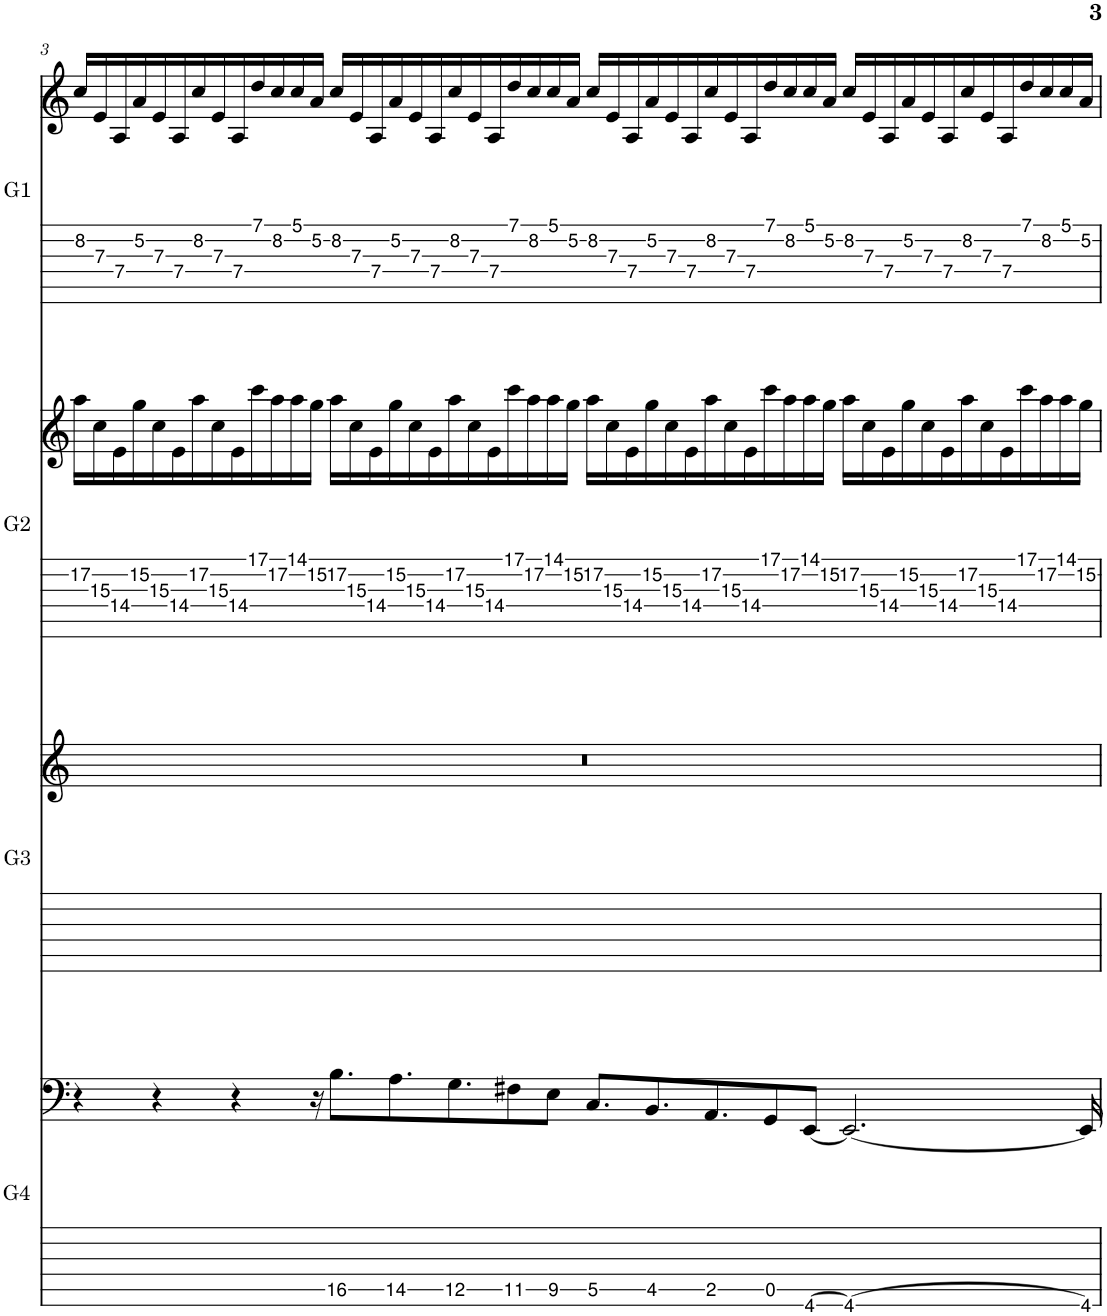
**kern	**kern	**kern	**kern	**kern	**kern	**kern	**kern
*part4	*part4	*part3	*part3	*part2	*part2	*part1	*part1
*staff8	*staff7	*staff6	*staff5	*staff4	*staff3	*staff2	*staff1
*I"G4	*	*I"G3	*	*I"G2	*	*I"G1	*
*I'G4	*	*I'G3	*	*I'G2	*	*I'G1	*
!!LO:PB:g=z
*clefF4	*clefF4	*clefG2	*clefG2	*clefG2	*clefG2	*clefG2	*clefG2
*k[]	*k[]	*k[]	*k[]	*k[]	*k[]	*k[]	*k[]
*M13/4	*M13/4	*M13/4	*M13/4	*M13/4	*M13/4	*M13/4	*M13/4
=3	=3	=3	=3	=3	=3	=3	=3
4r	4r	4%13r	4%13r	16aaLL	16aa\LL	16ccLL	16cc/LL
.	.	.	.	16cc	16cc\	16e	16e/
.	.	.	.	16e	16e\	16A	16A/
.	.	.	.	16gg	16gg\	16a	16a/
4r	4r	.	.	16cc	16cc\	16e	16e/
.	.	.	.	16e	16e\	16A	16A/
.	.	.	.	16aa	16aa\	16cc	16cc/
.	.	.	.	16cc	16cc\	16e	16e/
4r	4r	.	.	16e	16e\	16A	16A/
.	.	.	.	16ccc	16ccc\	16dd	16dd/
.	.	.	.	16aa	16aa\	16cc	16cc/
.	.	.	.	16aa	16aa\	16cc	16cc/
16r	16r	.	.	16gg	16gg\JJ	16a	16a/JJ
8.BL	8.B\L	.	.	16aa	16aa\LL	16cc	16cc/LL
.	.	.	.	16cc	16cc\	16e	16e/
.	.	.	.	16e	16e\	16A	16A/
8.A	8.A\	.	.	16gg	16gg\	16a	16a/
.	.	.	.	16cc	16cc\	16e	16e/
.	.	.	.	16e	16e\	16A	16A/
8.G	8.G\	.	.	16aa	16aa\	16cc	16cc/
.	.	.	.	16cc	16cc\	16e	16e/
.	.	.	.	16e	16e\	16A	16A/
8F#	8F#X\	.	.	16ccc	16ccc\	16dd	16dd/
.	.	.	.	16aa	16aa\	16cc	16cc/
8E	8E\J	.	.	16aa	16aa\	16cc	16cc/
.	.	.	.	16gg	16gg\JJ	16a	16a/JJ
8.C	8.C/L	.	.	16aa	16aa\LL	16cc	16cc/LL
.	.	.	.	16cc	16cc\	16e	16e/
.	.	.	.	16e	16e\	16A	16A/
8.BB	8.BB/	.	.	16gg	16gg\	16a	16a/
.	.	.	.	16cc	16cc\	16e	16e/
.	.	.	.	16e	16e\	16A	16A/
8.AA	8.AA/	.	.	16aa	16aa\	16cc	16cc/
.	.	.	.	16cc	16cc\	16e	16e/
.	.	.	.	16e	16e\	16A	16A/
8GG	8GG/	.	.	16ccc	16ccc\	16dd	16dd/
.	.	.	.	16aa	16aa\	16cc	16cc/
[8EEJ	[8EE/J	.	.	16aa	16aa\	16cc	16cc/
.	.	.	.	16gg	16gg\JJ	16a	16a/JJ
2.EE_	2.EE/_	.	.	16aa	16aa\LL	16cc	16cc/LL
.	.	.	.	16cc	16cc\	16e	16e/
.	.	.	.	16e	16e\	16A	16A/
.	.	.	.	16gg	16gg\	16a	16a/
.	.	.	.	16cc	16cc\	16e	16e/
.	.	.	.	16e	16e\	16A	16A/
.	.	.	.	16aa	16aa\	16cc	16cc/
.	.	.	.	16cc	16cc\	16e	16e/
.	.	.	.	16e	16e\	16A	16A/
.	.	.	.	16ccc	16ccc\	16dd	16dd/
.	.	.	.	16aa	16aa\	16cc	16cc/
.	.	.	.	16aa	16aa\	16cc	16cc/
16EE]	16EE/]	.	.	16ggJJ	16gg\JJ	16aJJ	16a/JJ
=	=	=	=	=	=	=	=
*-	*-	*-	*-	*-	*-	*-	*-
